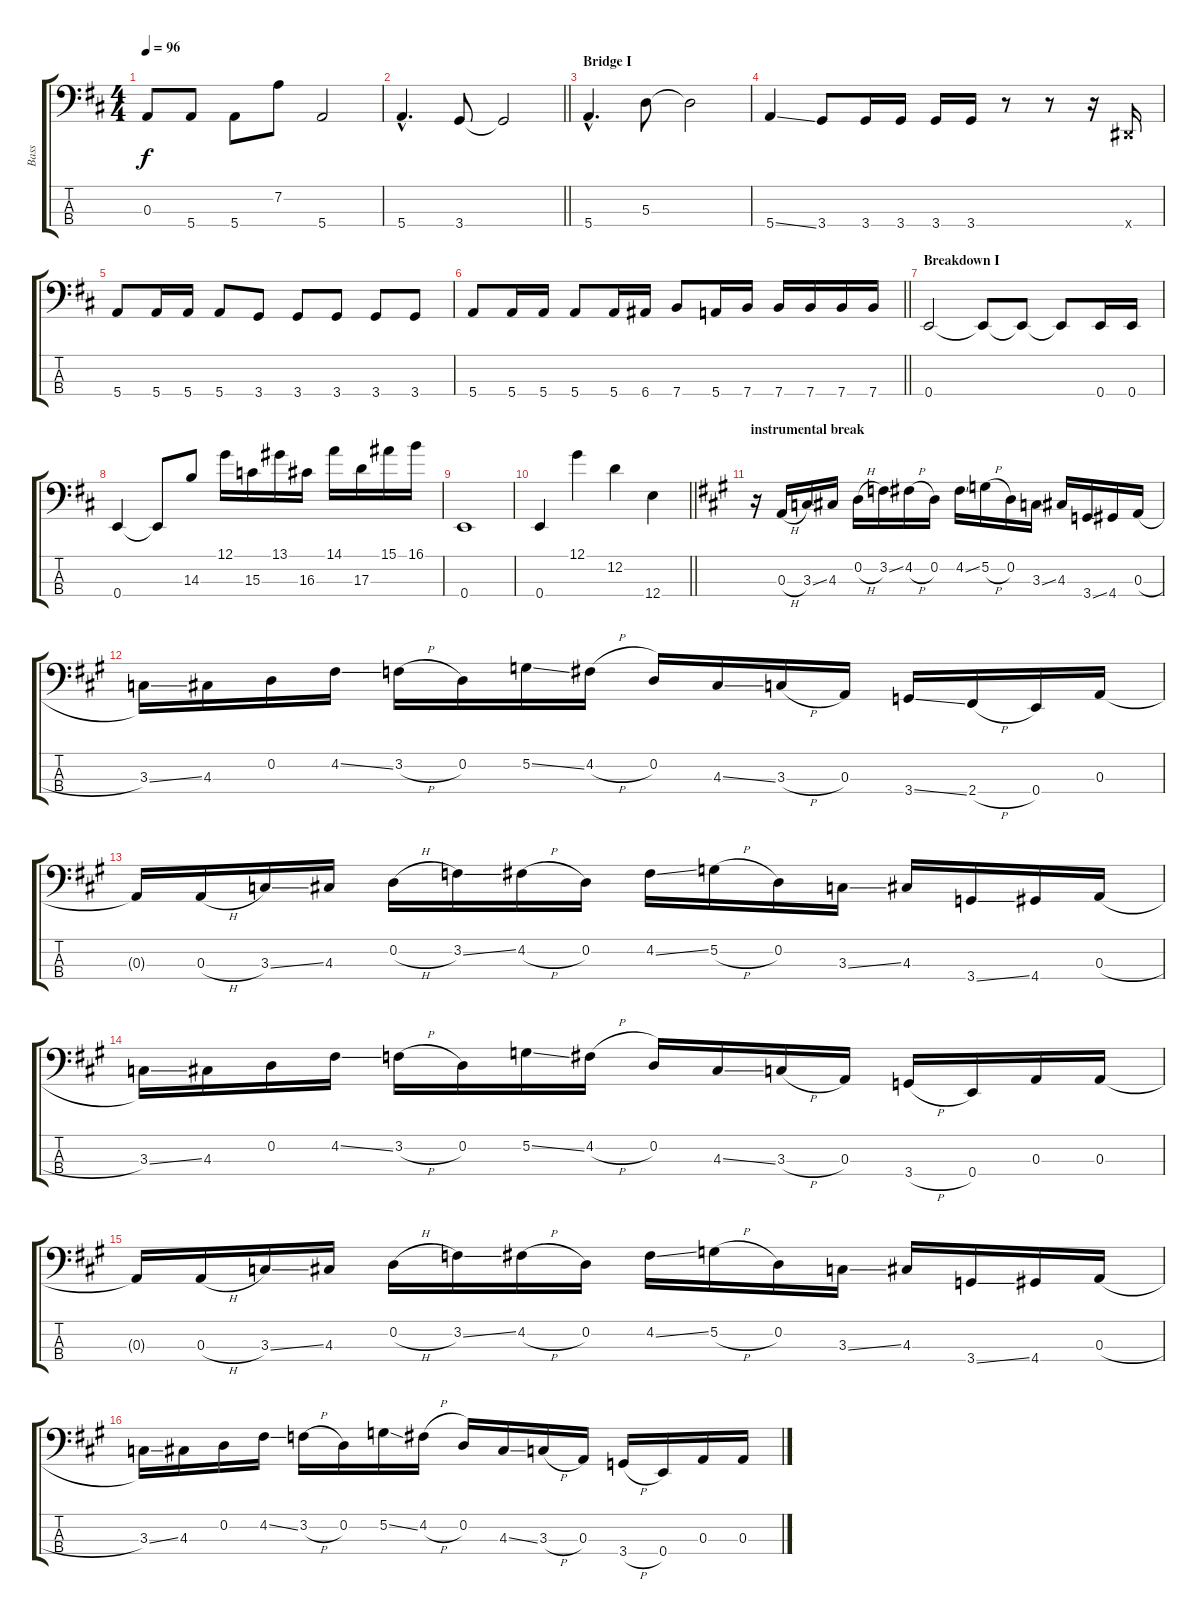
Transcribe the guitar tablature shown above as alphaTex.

\track ("Bass" "Bass") {instrument electricbassfinger}
\staff {score tabs}
\tuning (G2 D2 A1 E1) {hide}
\ts (4 4)
\tempo 96
\clef f4
\ks d
0.3.8{dy f} 5.4.8 5.4.8 7.2.8 5.4.2 |
\barLineRight lightlight
5.4{hac}.4{d} 3.4.8 3.4{t}.2 |
\section ("" "Bridge I")
5.4{hac}.4{d} 5.3.8 5.3{t}.2 |
5.4{ss}.4 3.4.8 3.4.16 3.4.16 3.4.16 3.4.16 r.8 r.8 r.16 -1.4{x}.16 |
5.4.8 5.4.16 5.4.16 5.4.8 3.4.8 3.4.8 3.4.8 3.4.8 3.4.8 |
\barLineRight lightlight
5.4.8 5.4.16 5.4.16 5.4.8 5.4.16 6.4.16 7.4.8 5.4.16 7.4.16 7.4.16 7.4.16 7.4.16 7.4.16 |
\section ("" "Breakdown I")
0.4.2 0.4{t}.8 0.4{t}.8 0.4{t}.8 0.4.16 0.4.16 |
0.4.4 0.4{t}.8 14.3.8 12.1.16 15.3.16 13.1.16 16.3.16 14.1.16 17.3.16 15.1.16 16.1.16 |
0.4.1 |
\barLineRight lightlight
0.4.4 12.1.4 12.2.4 12.4.4 |
\section ("" "instrumental break")
\ks a
r.16 0.3{h}.16 3.3{ss}.16 4.3.16 0.2{h}.16 3.2{ss}.16 4.2{h}.16 0.2.16 4.2{ss}.16 5.2{h}.16 0.2.16 3.3{ss}.16 4.3.16 3.4{ss}.16 4.4.16 0.3{h}.16 |
3.3{ss}.16 4.3.16 0.2.16 4.2{ss}.16 3.2{h}.16 0.2.16 5.2{ss}.16 4.2{h}.16 0.2.16 4.3{ss}.16 3.3{h}.16 0.3.16 3.4{ss}.16 2.4{h}.16 0.4.16 0.3.16 |
0.3{t}.16 0.3{h}.16 3.3{ss}.16 4.3.16 0.2{h}.16 3.2{ss}.16 4.2{h}.16 0.2.16 4.2{ss}.16 5.2{h}.16 0.2.16 3.3{ss}.16 4.3.16 3.4{ss}.16 4.4.16 0.3{h}.16 |
3.3{ss}.16 4.3.16 0.2.16 4.2{ss}.16 3.2{h}.16 0.2.16 5.2{ss}.16 4.2{h}.16 0.2.16 4.3{ss}.16 3.3{h}.16 0.3.16 3.4{h}.16 0.4.16 0.3.16 0.3.16 |
0.3{t}.16 0.3{h}.16 3.3{ss}.16 4.3.16 0.2{h}.16 3.2{ss}.16 4.2{h}.16 0.2.16 4.2{ss}.16 5.2{h}.16 0.2.16 3.3{ss}.16 4.3.16 3.4{ss}.16 4.4.16 0.3{h}.16 |
3.3{ss}.16 4.3.16 0.2.16 4.2{ss}.16 3.2{h}.16 0.2.16 5.2{ss}.16 4.2{h}.16 0.2.16 4.3{ss}.16 3.3{h}.16 0.3.16 3.4{h}.16 0.4.16 0.3.16 0.3.16
